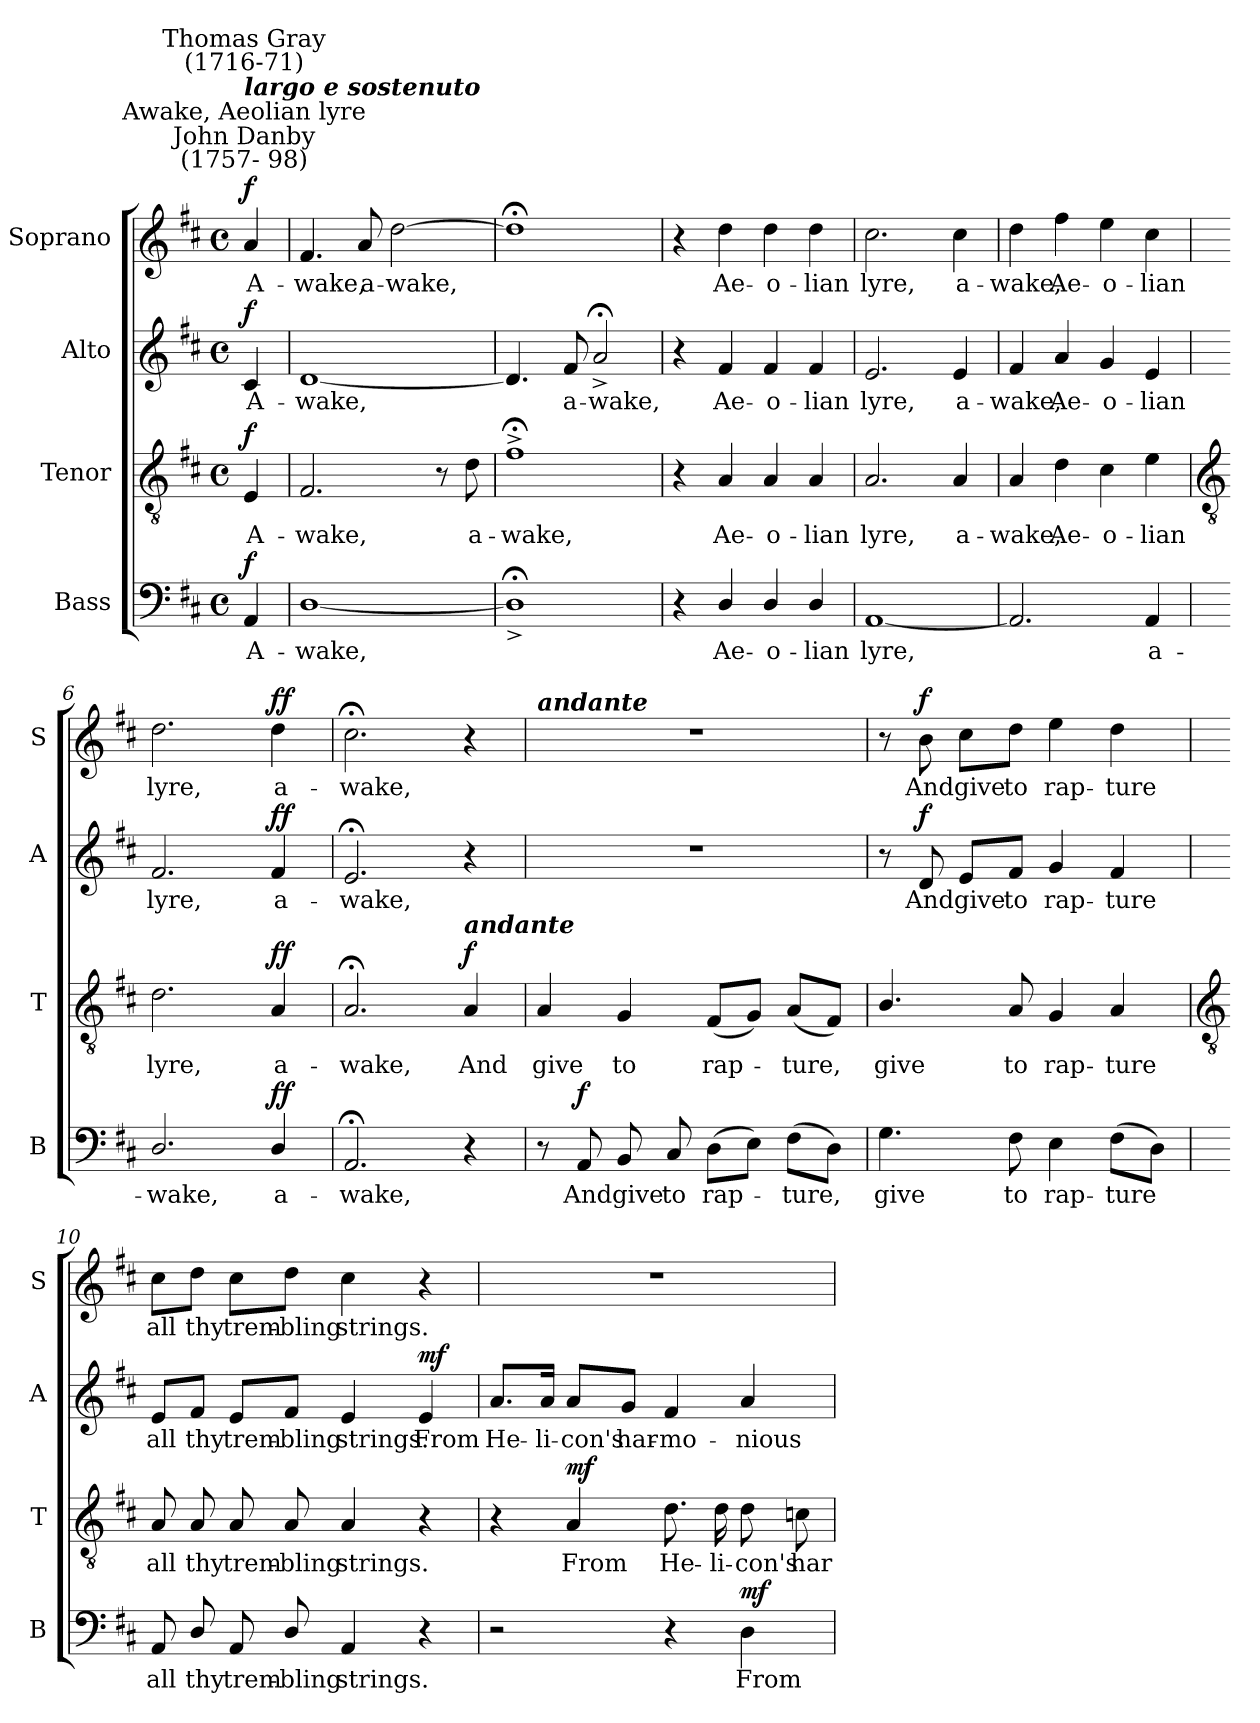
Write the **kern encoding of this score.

**kern	**text	**dynam	**kern	**text	**dynam	**kern	**text	**dynam	**kern	**text	**dynam
*part4	*part4	*part4	*part3	*part3	*part3	*part2	*part2	*part2	*part1	*part1	*part1
*staff4	*staff4	*staff4	*staff3	*staff3	*staff3	*staff2	*staff2	*staff2	*staff1	*staff1	*staff1
*I"Bass	*	*	*I"Tenor	*	*	*I"Alto	*	*	*I"Soprano	*	*
*I'B	*	*	*I'T	*	*	*I'A	*	*	*I'S	*	*
*clefF4	*	*	*clefGv2	*	*	*clefG2	*	*	*clefG2	*	*
*k[f#c#]	*	*	*k[f#c#]	*	*	*k[f#c#]	*	*	*k[f#c#]	*	*
*D:	*	*	*D:	*	*	*D:	*	*	*D:	*	*
*M4/4	*	*	*M4/4	*	*	*M4/4	*	*	*M4/4	*	*
*met(c)	*	*	*met(c)	*	*	*met(c)	*	*	*met(c)	*	*
*MM50	*	*	*MM50	*	*	*MM50	*	*	*MM50	*	*
=	=	=	=	=	=	=	=	=	=	=	=
!	!	!	!	!	!	!	!	!	!LO:TX:a:cj:t=John Danby\n(1757- 98)	!	!
!	!	!	!	!	!	!	!	!	!LO:TX:a:cj:t=Awake, Aeolian lyre	!	!
!	!	!	!	!	!	!	!	!	!LO:TX:a:Bi:t=largo e sostenuto	!	!
!	!	!	!	!	!	!	!	!	!LO:TX:a:cj:t=Thomas Gray\n(1716-71)	!	!
!	!LO:LY:b	!LO:DY:b	!	!LO:LY:b	!LO:DY:b	!	!LO:LY:b	!LO:DY:b	!	!LO:LY:b	!LO:DY:b
4AA	A-	f	4E	A-	f	4c#	A-	f	4a	A-	f
=1	=1	=1	=1	=1	=1	=1	=1	=1	=1	=1	=1
!	!LO:LY:b	!	!	!LO:LY:b	!	!	!LO:LY:b	!	!	!LO:LY:b	!
[1D/	-wake,	.	2.F#	-wake,	.	[1d	-wake,	.	4.f#	-wake,	.
!	!	!	!	!	!	!	!	!	!	!LO:LY:b	!
.	.	.	.	.	.	.	.	.	8a	a-	.
!	!	!	!	!	!	!	!	!	!	!LO:LY:b	!
.	.	.	.	.	.	.	.	.	[2dd	-wake,	.
.	.	.	8r	.	.	.	.	.	.	.	.
!	!	!	!	!LO:LY:b	!	!	!	!	!	!	!
.	.	.	8d	a-	.	.	.	.	.	.	.
=2	=2	=2	=2	=2	=2	=2	=2	=2	=2	=2	=2
!	!	!	!	!LO:LY:b	!	!	!	!	!	!	!
1D;<^/]	.	.	1f#;<^	-wake,	.	4.d]	.	.	1dd;<]	.	.
!	!	!	!	!	!	!	!LO:LY:b	!	!	!	!
.	.	.	.	.	.	8f#	a-	.	.	.	.
!	!	!	!	!	!	!	!LO:LY:b	!	!	!	!
.	.	.	.	.	.	2a;<^	-wake,	.	.	.	.
=3	=3	=3	=3	=3	=3	=3	=3	=3	=3	=3	=3
4r	.	.	4r	.	.	4r	.	.	4r	.	.
!	!LO:LY:b	!	!	!LO:LY:b	!	!	!LO:LY:b	!	!	!LO:LY:b	!
4D/	Ae-	.	4A	Ae-	.	4f#	Ae-	.	4dd	Ae-	.
!	!LO:LY:b	!	!	!LO:LY:b	!	!	!LO:LY:b	!	!	!LO:LY:b	!
4D/	-o-	.	4A	-o-	.	4f#	-o-	.	4dd	-o-	.
!	!LO:LY:b	!	!	!LO:LY:b	!	!	!LO:LY:b	!	!	!LO:LY:b	!
4D/	-lian	.	4A	-lian	.	4f#	-lian	.	4dd	-lian	.
=4	=4	=4	=4	=4	=4	=4	=4	=4	=4	=4	=4
!	!LO:LY:b	!	!	!LO:LY:b	!	!	!LO:LY:b	!	!	!LO:LY:b	!
[1AA	lyre,	.	2.A	lyre,	.	2.e	lyre,	.	2.cc#	lyre,	.
!	!	!	!	!LO:LY:b	!	!	!LO:LY:b	!	!	!LO:LY:b	!
.	.	.	4A	a-	.	4e	a-	.	4cc#	a-	.
=5	=5	=5	=5	=5	=5	=5	=5	=5	=5	=5	=5
!	!	!	!	!LO:LY:b	!	!	!LO:LY:b	!	!	!LO:LY:b	!
2.AA]	.	.	4A	-wake,	.	4f#	-wake,	.	4dd	-wake,	.
!	!	!	!	!LO:LY:b	!	!	!LO:LY:b	!	!	!LO:LY:b	!
.	.	.	4d	Ae-	.	4a	Ae-	.	4ff#	Ae-	.
!	!	!	!	!LO:LY:b	!	!	!LO:LY:b	!	!	!LO:LY:b	!
.	.	.	4c#	-o-	.	4g	-o-	.	4ee	-o-	.
!	!LO:LY:b	!	!	!LO:LY:b	!	!	!LO:LY:b	!	!	!LO:LY:b	!
4AA	a-	.	4e	-lian	.	4e	-lian	.	4cc#	-lian	.
!!LO:LB:g=z
=6	=6	=6	=6	=6	=6	=6	=6	=6	=6	=6	=6
*	*	*	*clefGv2	*	*	*	*	*	*	*	*
!	!LO:LY:b	!	!	!LO:LY:b	!	!	!LO:LY:b	!	!	!LO:LY:b	!
2.D/	-wake,	.	2.d	lyre,	.	2.f#	lyre,	.	2.dd	lyre,	.
!	!LO:LY:b	!LO:DY:b	!	!LO:LY:b	!LO:DY:b	!	!LO:LY:b	!LO:DY:b	!	!LO:LY:b	!LO:DY:b
4D/	a-	ff	4A	a-	ff	4f#	a-	ff	4dd	a-	ff
=7	=7	=7	=7	=7	=7	=7	=7	=7	=7	=7	=7
!	!LO:LY:b	!	!	!LO:LY:b	!	!	!LO:LY:b	!	!	!LO:LY:b	!
2.AA;<	-wake,	.	2.A;<	-wake,	.	2.e;<	-wake,	.	2.cc#;<	-wake,	.
!	!	!	!LO:TX:a:Bi:t=andante	!	!	!	!	!	!	!	!
!	!	!	!	!LO:LY:b	!LO:DY:b	!	!	!	!	!	!
4r	.	.	4A	And	f	4r	.	.	4r	.	.
=8	=8	=8	=8	=8	=8	=8	=8	=8	=8	=8	=8
*	*	*	*	*	*	*	*	*	*MM96	*	*
!	!	!	!	!	!	!	!	!	!LO:TX:a:Bi:t=andante	!	!
!	!	!	!	!LO:LY:b	!	!	!	!	!	!	!
8r	.	.	4A	give	.	1r	.	.	1r	.	.
!	!LO:LY:b	!LO:DY:b	!	!	!	!	!	!	!	!	!
8AA	And	f	.	.	.	.	.	.	.	.	.
!	!LO:LY:b	!	!	!LO:LY:b	!	!	!	!	!	!	!
8BB	give	.	4G	to	.	.	.	.	.	.	.
!	!LO:LY:b	!	!	!	!	!	!	!	!	!	!
8C#	to	.	.	.	.	.	.	.	.	.	.
!	!LO:LY:b	!	!	!LO:LY:b	!	!	!	!	!	!	!
(>8DL	rap-	.	(<8F#L	rap-	.	.	.	.	.	.	.
8EJ)	.	.	8GJ)	.	.	.	.	.	.	.	.
!	!LO:LY:b	!	!	!LO:LY:b	!	!	!	!	!	!	!
(>8F#L	ture,	.	(<8AL	ture,	.	.	.	.	.	.	.
8DJ)	.	.	8F#J)	.	.	.	.	.	.	.	.
=9	=9	=9	=9	=9	=9	=9	=9	=9	=9	=9	=9
!	!LO:LY:b	!	!	!LO:LY:b	!	!	!	!	!	!	!
4.G	give	.	4.B/	give	.	8r	.	.	8r	.	.
!	!	!	!	!	!	!	!LO:LY:b	!LO:DY:b	!	!LO:LY:b	!LO:DY:b
.	.	.	.	.	.	8d	And	f	8b	And	f
!	!	!	!	!	!	!	!LO:LY:b	!	!	!LO:LY:b	!
.	.	.	.	.	.	8e/L	give	.	8cc#\L	give	.
!	!LO:LY:b	!	!	!LO:LY:b	!	!	!LO:LY:b	!	!	!LO:LY:b	!
8F#	to	.	8A	to	.	8f#/J	to	.	8dd\J	to	.
!	!LO:LY:b	!	!	!LO:LY:b	!	!	!LO:LY:b	!	!	!LO:LY:b	!
4E	rap-	.	4G	rap-	.	4g	rap-	.	4ee	rap-	.
!	!LO:LY:b	!	!	!LO:LY:b	!	!	!LO:LY:b	!	!	!LO:LY:b	!
(>8F#L	-ture	.	4A	-ture	.	4f#	-ture	.	4dd	-ture	.
8DJ)	.	.	.	.	.	.	.	.	.	.	.
!!LO:LB:g=z
=10	=10	=10	=10	=10	=10	=10	=10	=10	=10	=10	=10
*	*	*	*clefGv2	*	*	*	*	*	*	*	*
!	!LO:LY:b	!	!	!LO:LY:b	!	!	!LO:LY:b	!	!	!LO:LY:b	!
8AA	all	.	8A	all	.	8e/L	all	.	8cc#\L	all	.
!	!LO:LY:b	!	!	!LO:LY:b	!	!	!LO:LY:b	!	!	!LO:LY:b	!
8D/	thy	.	8A	thy	.	8f#/J	thy	.	8dd\J	thy	.
!	!LO:LY:b	!	!	!LO:LY:b	!	!	!LO:LY:b	!	!	!LO:LY:b	!
8AA	trem-	.	8A	trem-	.	8e/L	trem-	.	8cc#\L	trem-	.
!	!LO:LY:b	!	!	!LO:LY:b	!	!	!LO:LY:b	!	!	!LO:LY:b	!
8D/	-bling	.	8A	-bling	.	8f#/J	-bling	.	8dd\J	-bling	.
!	!LO:LY:b	!	!	!LO:LY:b	!	!	!LO:LY:b	!	!	!LO:LY:b	!
4AA	strings.	.	4A	strings.	.	4e	strings.	.	4cc#	strings.	.
!	!	!	!	!	!	!	!LO:LY:b	!LO:DY:b	!	!	!
4r	.	.	4r	.	.	4e	From	mf	4r	.	.
=11	=11	=11	=11	=11	=11	=11	=11	=11	=11	=11	=11
!	!	!	!	!	!	!	!LO:LY:b	!	!	!	!
2r	.	.	4r	.	.	8.a/L	He-	.	1r	.	.
!	!	!	!	!	!	!	!LO:LY:b	!	!	!	!
.	.	.	.	.	.	16a/Jk	-li-	.	.	.	.
!	!	!	!	!LO:LY:b	!LO:DY:b	!	!LO:LY:b	!	!	!	!
.	.	.	4A	From	mf	8a/L	-con's	.	.	.	.
!	!	!	!	!	!	!	!LO:LY:b	!	!	!	!
.	.	.	.	.	.	8g/J	har-	.	.	.	.
!	!	!	!	!LO:LY:b	!	!	!LO:LY:b	!	!	!	!
4r	.	.	8.d	He-	.	4f#	-mo-	.	.	.	.
!	!	!	!	!LO:LY:b	!	!	!	!	!	!	!
.	.	.	16d	-li-	.	.	.	.	.	.	.
!	!LO:LY:b	!LO:DY:b	!	!LO:LY:b	!	!	!LO:LY:b	!	!	!	!
4D	From	mf	8d	-con's	.	4a	-nious	.	.	.	.
!	!	!	!	!LO:LY:b	!	!	!	!	!	!	!
.	.	.	8cn	har-	.	.	.	.	.	.	.
=	=	=	=	=	=	=	=	=	=	=	=
*-	*-	*-	*-	*-	*-	*-	*-	*-	*-	*-	*-
